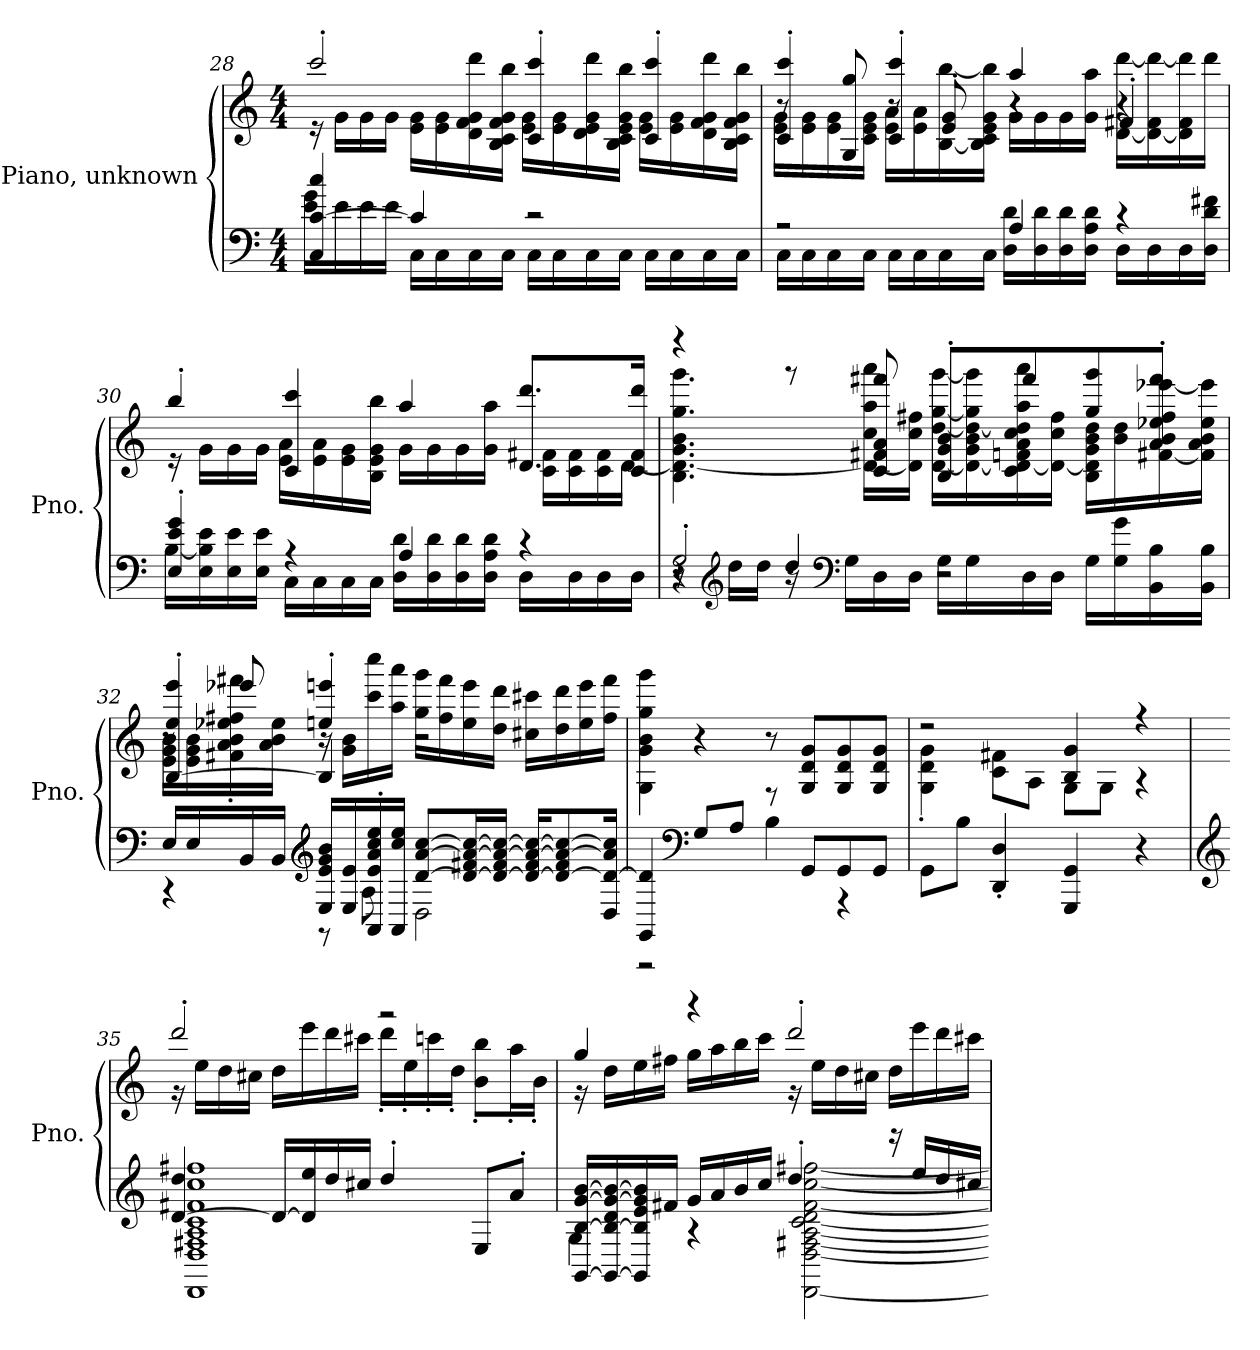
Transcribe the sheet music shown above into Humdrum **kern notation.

**kern	**kern
*part1	*part1
*staff2	*staff1
*I"Piano, unknown	*
*I'Pno.	*
!!LO:LB:g=z
*clefF4	*clefG2
*k[]	*k[]
*M4/4	*M4/4
=28	=28
*^	*^
4C/ [4c/ 4cc/	16e\ 16g\LL	2ccc'/	16r
.	16e\	.	16g\LL
.	16e\	.	16g\
.	16e\JJ	.	16g\JJ
4c/]	16C\LL	.	16e\ 16g\LL
.	16C\	.	16e\ 16g\
.	16C\	.	16d\ 16f\ 16g\ 16ddd\
.	16C\JJ	.	16B\ 16c\ 16f\ 16g\ 16bb\JJ
2r	16C\LL	4c/' 4ccc/'	16e\ 16g\LL
.	16C\	.	16e\ 16g\
.	16C\	.	16d\ 16e\ 16g\ 16ddd\
.	16C\JJ	.	16B\ 16c\ 16e\ 16g\ 16bb\JJ
.	16C\LL	4c/' 4ccc/'	16e\ 16g\LL
.	16C\	.	16e\ 16g\
.	16C\	.	16d\ 16f\ 16g\ 16ddd\
.	16C\JJ	.	16B\ 16c\ 16f\ 16g\ 16bb\JJ
!!LO:LB:g=z
=29	=29	=29	=29
*	*	*	*^
2r	16C\LL	4c/' 4ccc/'	16e\ 16g\LL	8r
.	16C\	.	16e\ 16g\	.
.	16C\	.	16e\ 16g\	8G/ 8gg/
.	16C\JJ	.	16c\ 16e\ 16g\JJ	.
.	16C\LL	4c/' 4ccc/'	16e\ 16a\LL	8r
.	16C\	.	16e\ 16a\	.
.	16C\	.	[16B\ [16bb\	8e/' 8g/'
.	16C\JJ	.	16B\] 16c\ 16e\ 16g\ 16bb\]JJ	.
4A/	16D\ 16d\LL	4aa/	16g\LL	4r
.	16D\ 16d\	.	16g\	.
.	16D\ 16d\	.	16g\	.
.	16D\ 16A\ 16d\JJ	.	16g\ 16aa\JJ	.
4r	16D\LL	4r	[16d\ [16ddd\LL	4f#X'/
.	16D\	.	16d\_ 16f#\ 16ddd\_	.
.	16D\	.	16d\] 16f#\ 16ddd\]	.
.	16D\ 16d\ 16f#X\JJ	.	16ddd\JJ	.
*	*	*	*v	*v
!!LO:LB:g=z
=30	=30	=30	=30
4E/' 4e/' 4g/'	[16B\LL	4bb'/	16r
.	16E\ 16B\] 16e\	.	16g\LL
.	16E\ 16e\	.	16g\
.	16E\ 16e\JJ	.	16g\JJ
4r	16C\LL	4c/ 4ccc/	16e\ 16a\LL
.	16C\	.	16e\ 16a\
.	16C\	.	16e\ 16g\
.	16C\JJ	.	16B\ 16e\ 16g\ 16bb\JJ
4A/	16D\ 16d\LL	4aa/	16g\LL
.	16D\ 16d\	.	16g\
.	16D\ 16d\	.	16g\
.	16D\ 16A\ 16d\JJ	.	16g\ 16aa\JJ
4r	16D\LL	8.d/ 8.ddd/L	16c\ 16f#X\LL
.	16D\	.	16c\ 16f#\
.	16D\	.	16c\ 16f#\
.	16D\JJ	16c/ 16f#/ 16ddd/Jk	[16d\JJ
!!LO:LB:g=z	!!
=31	=31	=31	=31
*	*^	*	*
4r	8r	2G'/	4r	4.B\ 4.d\_ 4.g\ 4.b\ 4.gg\ 4.ggg\
*clefG2	*	*	*	*
.	16dd\LL	.	.	.
.	16dd\JJ	.	.	.
4dd/	16r	.	8r	.
*clefF4	*	*	*	*
.	16G\LL	.	.	.
.	16D\	.	8c/ 8f#X/ 8a/ 8fff#X/	16d\_ 16cc\ 16aa\ 16aaa\LL
.	16D\JJ	.	.	16d\] 16cc\ 16ff#X\JJ
2r	16G\LL	2r	8B/' 8g/' 8b/'L	[16d\ [16dd\ [16gg\ [16ggg\LL
.	16G\	.	.	16d\_ 16g\ 16b\ 16dd\_ 16gg\] 16ggg\]
.	16D\	.	8fff#/	16c\ 16d\_ 16fn\ 16a\ 16cc\ 16dd\] 16aa\ 16aaa\
.	16D\JJ	.	.	16d\_ 16cc\ 16ff#\JJ
.	16G\LL	.	8gg/ 8ggg/	16B\ 16d\] 16g\ 16b\ 16dd\LL
.	16G\ 16g\	.	.	16b\ 16dd\
.	16BB\ 16B\	.	8a/' 8b/' 8ee-X/' 8ff#/' 8fff#/'J	[16f#X\ [16eee-X\
.	16BB\ 16B\JJ	.	.	16f#\] 16a\ 16b\ 16ee-\ 16eee-\]JJ
*	*v	*v	*	*
!!LO:LB:g=z
=32	=32	=32	=32
*	*	*	*^
16E/LL	4r	8r	16e\ 16g\ 16b\LL	[4B/' 4ee/' 4eee/'
16E/	.	.	16e\ 16g\ 16b\	.
16BB/	.	8eee-X/	16f#X\' 16a\' 16b\' 16ee-X\' 16ff#X\' 16fff#X\'	.
16BB/JJ	.	.	16a\ 16b\ 16ee-\JJ	.
*clefG2	*	*	*	*
16E/ 16e/ 16g/ 16b/LL	8r	4een/' 4eeen/'	16r	4B/]
16E/ 16e/	.	.	16g\ 16b\LL	.
16AA/' 16e/' 16a/' 16cc/' 16ee/'	8A\	.	16ccc\ 16cccc\	.
16AA/ 16cc/ 16ee/JJ	.	.	16aa\ 16aaa\JJ	.
[8d/ [8a/ [8cc/L	2D\	2r	16gg\ 16ggg\LL	2r
.	.	.	16ff#\ 16fff#\	.
16d/_ 16f#X/ 16a/_ 16cc/_L	.	.	16ee\ 16eee\	.
16d/_ 16f#/ 16a/_ 16cc/_JJ	.	.	16dd\ 16ddd\JJ	.
16d/_ 16f#/ 16a/_ 16cc/_KL	.	.	16cc#X\ 16ccc#X\LL	.
8d/_ 8f#/ 8a/_ 8cc/_	.	.	16dd\ 16ddd\	.
.	.	.	16ee\ 16eee\	.
16D/ 16d/_ 16a/] 16cc/]Jk	.	.	16ff#\ 16fff#\JJ	.
*	*	*v	*v	*v
=33	=33	=33
4GG/ 4d/]	2r	4G\ 4g\ 4b\ 4gg\ 4ggg\
*clefF4	*	*
8G/L	.	4r
8A/J	.	.
8r	4B\	8r
8GG/L	.	8G/ 8d/ 8g/L
8GG/	4r	8G/ 8d/ 8g/
8GG/J	.	8G/ 8d/ 8g/J
*v	*v	*
!!LO:PB:g=z
=34	=34
*	*^
8GG\L	2r	4G\' 4d\' 4g\'
8B\J	.	.
4DD/' 4D/'	.	8c\ 8f#X\L
.	.	8A\J
4GGG/ 4GG/	4B/ 4g/	8G\L
.	.	8G\J
4r	4r	4r
=35	=35	=35
*clefG2	*	*
*^	*	*
[4d/ 4dd/	1DD 1D 1F#X 1A 1c 1f#X 1cc 1ff#X	2ddd'/	16r
.	.	.	16ee\LL
.	.	.	16dd\
.	.	.	16cc#X\JJ
16d/LL_	.	.	16dd\LL
16d/] 16ee/	.	.	16eee\
16dd/	.	.	16ddd\
16cc#X/JJ	.	.	16ccc#X\JJ
4dd'/	.	2r	16ddd'\LL
.	.	.	16ee'\
.	.	.	16cccn'\
.	.	.	16dd'\JJ
8E/L	.	.	8b\' 8bb\'L
8a'/J	.	.	16aa'\L
.	.	.	16b'\JJ
!!LO:LB:g=z	!!
=36	=36	=36	=36
[16GG/ [16B/ [16g/ [16b/LL	4G\	4gg/	16r
16GG/_ 16B/_ 16d/ 16g/_ 16b/_	.	.	16dd\LL
16GG/] 16B/] 16e/ 16g/] 16b/]	.	.	16ee\
16f#X/JJ	.	.	16ff#X\JJ
16g/LL	4r	4r	16gg\LL
16a/	.	.	16aa\
16b/	.	.	16bb\
16cc/JJ	.	.	16ccc\JJ
4dd'/	[2DD\ [2D\ [2F#X\ [2A\ [2c\ 2d\ [2f#\ [2cc\ [2ff#X\	2ddd'/	16r
.	.	.	16ee\LL
.	.	.	16dd\
.	.	.	16cc#X\JJ
16r	.	.	16dd\LL
16ee/LL	.	.	16eee\
16dd/	.	.	16ddd\
16cc#X/JJ	.	.	16ccc#X\JJ
*v	*v	*	*
*	*v	*v
=	=
*-	*-
